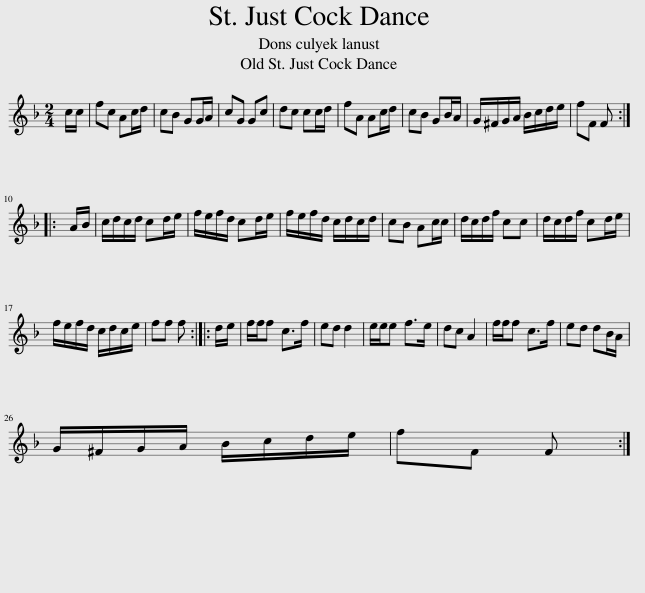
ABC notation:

X:1
L:1/8
M:2/4
I:linebreak $
K:F
V:1 treble
V:1
 c/c/ | fc Ac/d/ | cB GG/A/ | cG Gc | dc cc/d/ | %5
 fA Ac/d/ | cB GB/A/ | G/^F/G/A/ B/c/d/e/ | fF F ::$ A/B/ | %10
 c/d/c/d/ cd/e/ | f/e/f/d/ cd/e/ | f/e/f/d/ c/d/c/d/ | cB Ac/c/ | d/c/d/f/ cc | %15
 d/c/d/f/ cd/e/ |$ f/e/f/d/ c/d/c/e/ | ff f :: d/e/ | f/f/f c>f | %20
 ed d2 | e/e/e f>e | dc A2 | f/f/f c>f | ed dB/A/ |$ %25
 G/^F/G/A/ B/c/d/e/ | fF F :| %27
